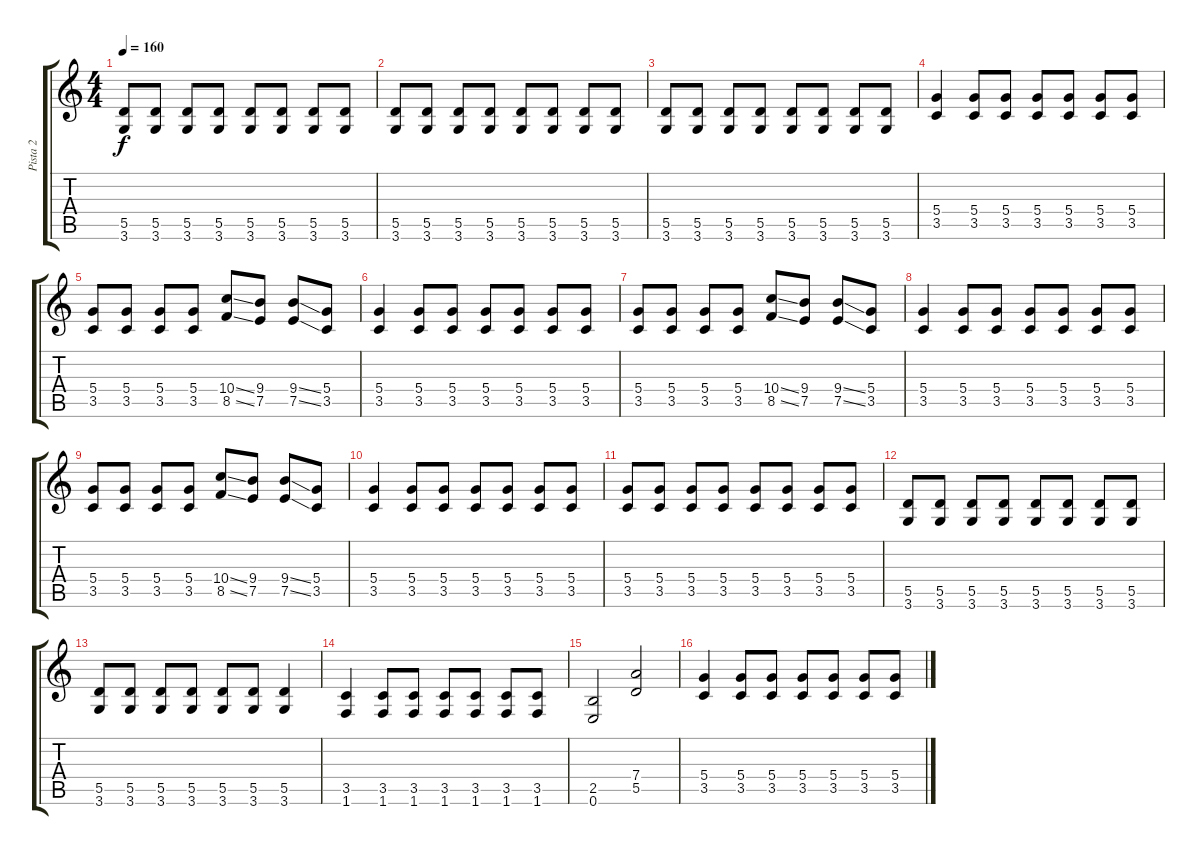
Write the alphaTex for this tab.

\track ("Pista 2" "Pista 2") {instrument distortionguitar}
\staff {score tabs}
\tuning (E4 B3 G3 D3 A2 E2) {hide}
\ts (4 4)
\tempo 160
\clef g2
\ks c
(5.5 3.6).8{dy f} (5.5 3.6).8 (5.5 3.6).8 (5.5 3.6).8 (5.5 3.6).8 (5.5 3.6).8 (5.5 3.6).8 (5.5 3.6).8 |
(5.5 3.6).8 (5.5 3.6).8 (5.5 3.6).8 (5.5 3.6).8 (5.5 3.6).8 (5.5 3.6).8 (5.5 3.6).8 (5.5 3.6).8 |
(5.5 3.6).8 (5.5 3.6).8 (5.5 3.6).8 (5.5 3.6).8 (5.5 3.6).8 (5.5 3.6).8 (5.5 3.6).8 (5.5 3.6).8 |
(5.4 3.5).4 (5.4 3.5).8 (5.4 3.5).8 (5.4 3.5).8 (5.4 3.5).8 (5.4 3.5).8 (5.4 3.5).8 |
(5.4 3.5).8 (5.4 3.5).8 (5.4 3.5).8 (5.4 3.5).8 (10.4{ss} 8.5{ss}).8 (9.4 7.5).8 (9.4{ss} 7.5{ss}).8 (5.4 3.5).8 |
(5.4 3.5).4 (5.4 3.5).8 (5.4 3.5).8 (5.4 3.5).8 (5.4 3.5).8 (5.4 3.5).8 (5.4 3.5).8 |
(5.4 3.5).8 (5.4 3.5).8 (5.4 3.5).8 (5.4 3.5).8 (10.4{ss} 8.5{ss}).8 (9.4 7.5).8 (9.4{ss} 7.5{ss}).8 (5.4 3.5).8 |
(5.4 3.5).4 (5.4 3.5).8 (5.4 3.5).8 (5.4 3.5).8 (5.4 3.5).8 (5.4 3.5).8 (5.4 3.5).8 |
(5.4 3.5).8 (5.4 3.5).8 (5.4 3.5).8 (5.4 3.5).8 (10.4{ss} 8.5{ss}).8 (9.4 7.5).8 (9.4{ss} 7.5{ss}).8 (5.4 3.5).8 |
(5.4 3.5).4 (5.4 3.5).8 (5.4 3.5).8 (5.4 3.5).8 (5.4 3.5).8 (5.4 3.5).8 (5.4 3.5).8 |
(5.4 3.5).8 (5.4 3.5).8 (5.4 3.5).8 (5.4 3.5).8 (5.4 3.5).8 (5.4 3.5).8 (5.4 3.5).8 (5.4 3.5).8 |
(5.5 3.6).8 (5.5 3.6).8 (5.5 3.6).8 (5.5 3.6).8 (5.5 3.6).8 (5.5 3.6).8 (5.5 3.6).8 (5.5 3.6).8 |
(5.5 3.6).8 (5.5 3.6).8 (5.5 3.6).8 (5.5 3.6).8 (5.5 3.6).8 (5.5 3.6).8 (5.5 3.6).4 |
(3.5 1.6).4 (3.5 1.6).8 (3.5 1.6).8 (3.5 1.6).8 (3.5 1.6).8 (3.5 1.6).8 (3.5 1.6).8 |
(2.5 0.6).2 (7.4 5.5).2 |
(5.4 3.5).4 (5.4 3.5).8 (5.4 3.5).8 (5.4 3.5).8 (5.4 3.5).8 (5.4 3.5).8 (5.4 3.5).8
